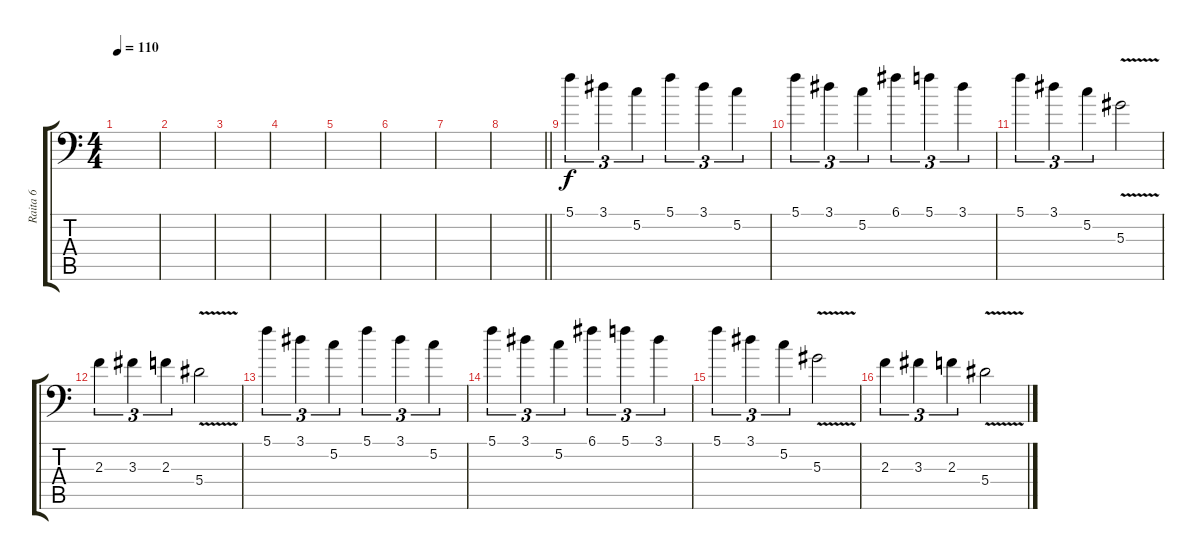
\track ("Raita 6" "Raita 6") {instrument distortionguitar}
\staff {score tabs}
\tuning (C4 G3 Eb3 Bb2 F2 Bb1) {hide}
\ts (4 4)
\tempo 110
\clef f4
\ks c
|
|
|
|
|
|
|
\barLineRight lightlight
|
\section ("" "")
5.1.4{tu (3 2)} 3.1.4{tu (3 2)} 5.2.4{tu (3 2)} 5.1.4{tu (3 2)} 3.1.4{tu (3 2)} 5.2.4{tu (3 2)} |
5.1.4{tu (3 2)} 3.1.4{tu (3 2)} 5.2.4{tu (3 2)} 6.1.4{tu (3 2)} 5.1.4{tu (3 2)} 3.1.4{tu (3 2)} |
5.1.4{tu (3 2)} 3.1.4{tu (3 2)} 5.2.4{tu (3 2)} 5.3{v}.2 |
2.3.4{tu (3 2)} 3.3.4{tu (3 2)} 2.3.4{tu (3 2)} 5.4{v}.2 |
5.1.4{tu (3 2)} 3.1.4{tu (3 2)} 5.2.4{tu (3 2)} 5.1.4{tu (3 2)} 3.1.4{tu (3 2)} 5.2.4{tu (3 2)} |
5.1.4{tu (3 2)} 3.1.4{tu (3 2)} 5.2.4{tu (3 2)} 6.1.4{tu (3 2)} 5.1.4{tu (3 2)} 3.1.4{tu (3 2)} |
5.1.4{tu (3 2)} 3.1.4{tu (3 2)} 5.2.4{tu (3 2)} 5.3{v}.2 |
2.3.4{tu (3 2)} 3.3.4{tu (3 2)} 2.3.4{tu (3 2)} 5.4{v}.2
